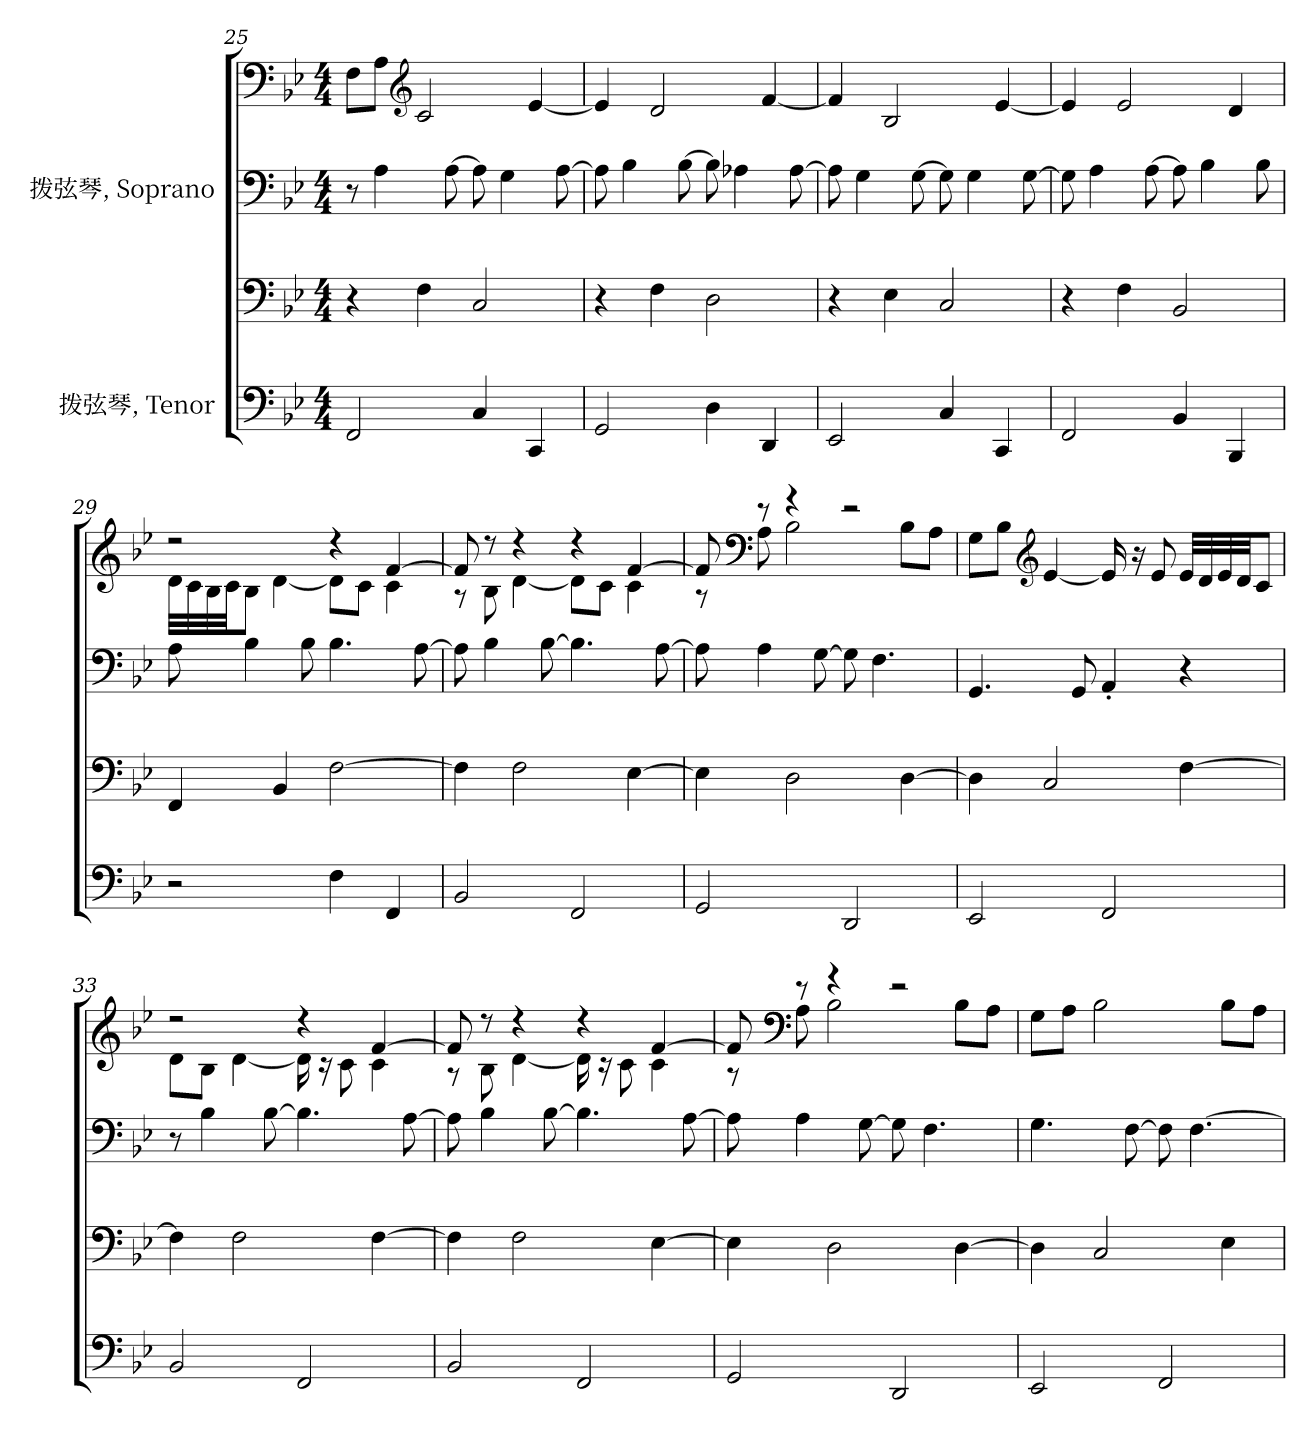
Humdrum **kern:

**kern	**kern	**kern	**kern
*part2	*part2	*part1	*part1
*staff4	*staff3	*staff2	*staff1
*I"拨弦琴, Tenor	*	*I"拨弦琴, Soprano	*
*clefF4	*clefF4	*clefF4	*clefF4
*k[b-e-]	*k[b-e-]	*k[b-e-]	*k[b-e-]
*M4/4	*M4/4	*M4/4	*M4/4
=25	=25	=25	=25
2FF/	4r	8r	8F\L
.	.	4A\	8A\J
*	*	*	*clefG2
.	4F\	.	2c/
.	.	[8A\	.
4C/	2C/	8A\]	.
.	.	4G\	.
4CC/	.	.	[4e-/
.	.	[8A\	.
=26	=26	=26	=26
2GG/	4r	8A\]	4e-/]
.	.	4B-\	.
.	4F\	.	2d/
.	.	[8B-\	.
4D\	2D\	8B-\]	.
.	.	4A-X\	.
4DD/	.	.	[4f/
.	.	[8A-\	.
=27	=27	=27	=27
2EE-/	4r	8A-\]	4f/]
.	.	4G\	.
.	4E-\	.	2B-/
.	.	[8G\	.
4C/	2C/	8G\]	.
.	.	4G\	.
4CC/	.	.	[4e-/
.	.	[8G\	.
!!LO:LB:g=z
=28	=28	=28	=28
2FF/	4r	8G\]	4e-/]
.	.	4A\	.
.	4F\	.	2e-/
.	.	[8A\	.
4BB-/	2BB-/	8A\]	.
.	.	4B-\	.
4BBB-/	.	.	4d/
.	.	8B-\	.
=29	=29	=29	=29
*	*	*	*^
2r	4FF/	8A\	2r	32d\LLL
.	.	.	.	32c\
.	.	.	.	32B-\
.	.	.	.	32c\JJ
.	.	4B-\	.	8B-\J
.	4BB-/	.	.	[4d\
.	.	8B-\	.	.
4F\	[2F\	4.B-\	4r	8d\L]
.	.	.	.	8c\J
4FF/	.	.	[4f/	4c\
.	.	[8A\	.	.
=30	=30	=30	=30	=30
2BB-/	4F\]	8A\]	8f/]	8r
.	.	4B-\	8r	8B-\
.	2F\	.	4r	[4d\
.	.	[8B-\	.	.
2FF/	.	4.B-\]	4r	8d\L]
.	.	.	.	8c\J
.	[4E-\	.	[4f/	4c\
.	.	[8A\	.	.
=31	=31	=31	=31	=31
2GG/	4E-\]	8A\]	8f/]	8r
*	*	*	*clefF4	*
.	.	4A\	8r	8A\
.	2D\	.	4r	2B-\
.	.	[8G\	.	.
2DD/	.	8G\]	2r	.
.	.	4.F\	.	.
.	[4D\	.	.	8B-\L
.	.	.	.	8A\J
*	*	*	*v	*v
!!LO:LB:g=z
=32	=32	=32	=32
2EE-/	4D\]	4.GG/	8G\L
.	.	.	8B-\J
*	*	*	*clefG2
.	2C/	.	[4e-/
.	.	8GG/	.
2FF/	.	4AA'/	16e-/]
.	.	.	16r
.	.	.	8e-/
.	[4F\	4r	32e-/LLL
.	.	.	32d/
.	.	.	32e-/
.	.	.	32d/JJ
.	.	.	8c/J
=33	=33	=33	=33
*	*	*	*^
2BB-/	4F\]	8r	2r	8d\L
.	.	4B-\	.	8B-\J
.	2F\	.	.	[4d\
.	.	[8B-\	.	.
2FF/	.	4.B-\]	4r	16d\]
.	.	.	.	16r
.	.	.	.	8c\
.	[4F\	.	[4f/	4c\
.	.	[8A\	.	.
=34	=34	=34	=34	=34
2BB-/	4F\]	8A\]	8f/]	8r
.	.	4B-\	8r	8B-\
.	2F\	.	4r	[4d\
.	.	[8B-\	.	.
2FF/	.	4.B-\]	4r	16d\]
.	.	.	.	16r
.	.	.	.	8c\
.	[4E-\	.	[4f/	4c\
.	.	[8A\	.	.
=35	=35	=35	=35	=35
2GG/	4E-\]	8A\]	8f/]	8r
*	*	*	*clefF4	*
.	.	4A\	8r	8A\
.	2D\	.	4r	2B-\
.	.	[8G\	.	.
2DD/	.	8G\]	2r	.
.	.	4.F\	.	.
.	[4D\	.	.	8B-\L
.	.	.	.	8A\J
*	*	*	*v	*v
!!LO:PB:g=z
=36	=36	=36	=36
2EE-/	4D\]	4.G\	8G\L
.	.	.	8A\J
.	2C/	.	2B-\
.	.	[8F\	.
2FF/	.	8F\]	.
.	.	[4.F\	.
.	4E-\	.	8B-\L
.	.	.	8A\J
=	=	=	=
*-	*-	*-	*-
